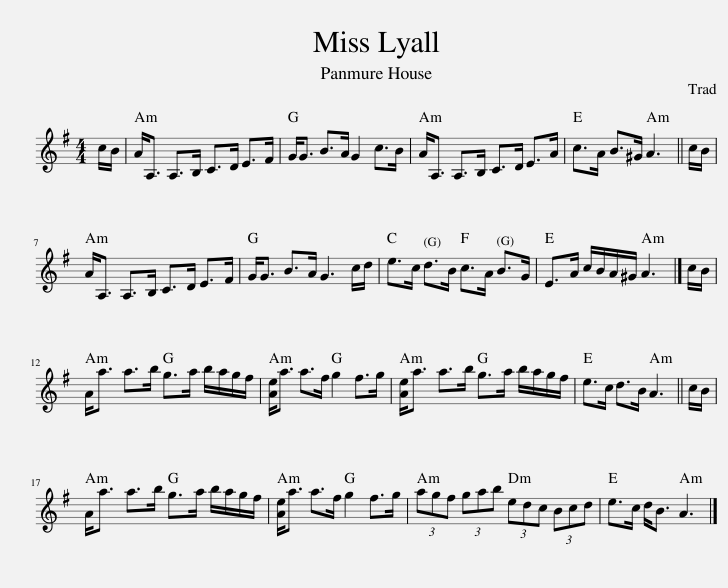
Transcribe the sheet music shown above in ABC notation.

X:1
L:1/8
M:4/4
I:linebreak $
K:G
V:1 treble
V:1
 c/B/ | A<A, A,>B, C>D E>F | G<G B>A G2 c>B | A<A, A,>B, C>D E>A | c>A B>^G A3 || %5
 c/B/ |$ A<A, A,>B, C>D E>F | G<G B>A G3 c/d/ | e>c d>B c>A B>G | E>A c/B/A/^G/ A3 |] %10
 c/B/ |$ A<a a>b g>a b/a/g/f/ | [Ae]<a a>f g2 f>g | [Ae]<a a>b g>a b/a/g/f/ | e>c d>B A3 || %15
 c/B/ |$ A<a a>b g>a b/a/g/f/ | [Ae]<a a>f g2 f>g | (3agf (3gab (3edc (3Bcd | e>c d<B A3 |] %20
